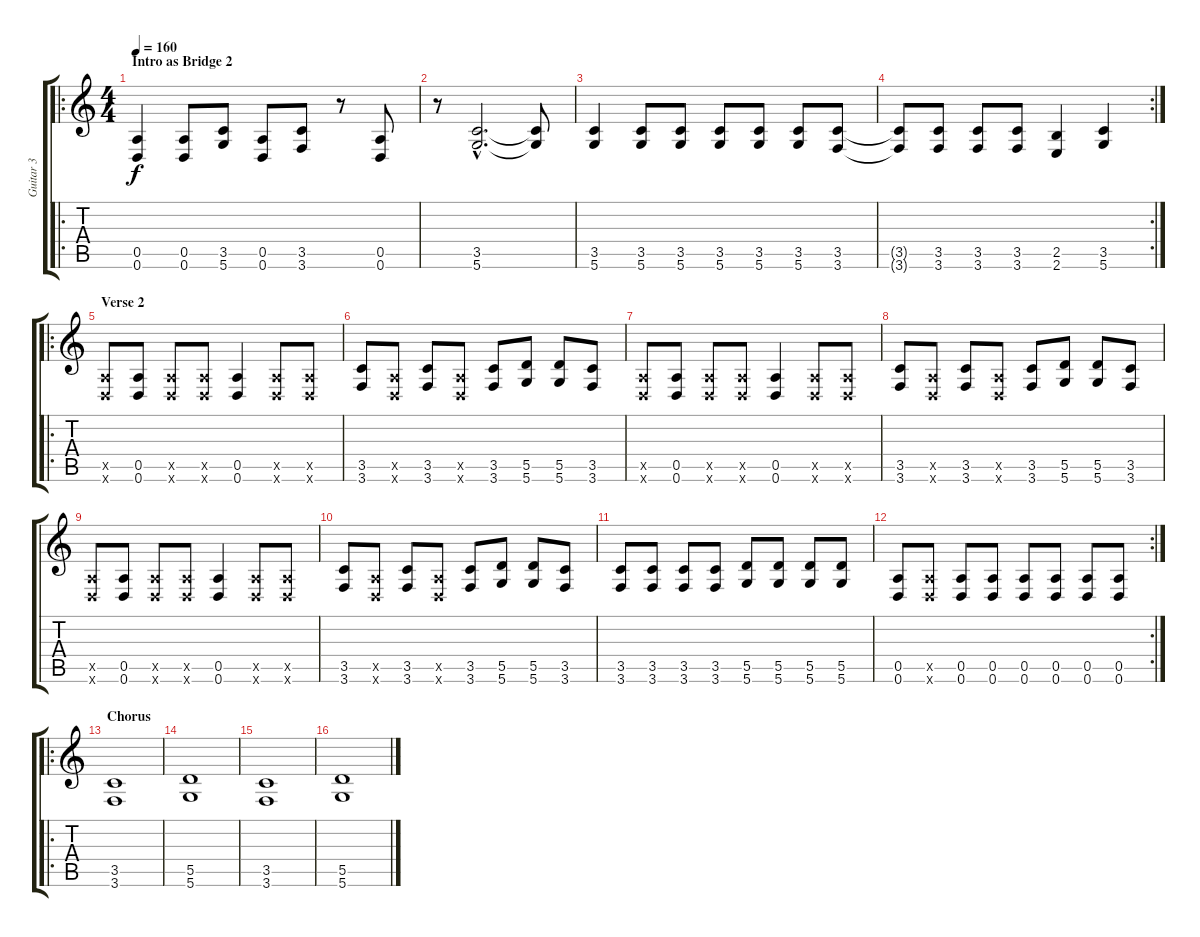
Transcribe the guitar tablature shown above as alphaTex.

\track ("Guitar 3" "Guitar 3") {instrument overdrivenguitar}
\staff {score tabs}
\tuning (E4 B3 G3 D3 A2 D2) {hide}
\ro
\ts (4 4)
\section ("" "Intro as Bridge 2 ")
\tempo 160
\clef g2
\ks c
(0.5 0.6).4{dy f} (0.5 0.6).8 (3.5 5.6).8 (0.5 0.6).8 (3.5 3.6).8 r.8 (0.5 0.6).8 |
r.8 (3.5{hac} 5.6{hac}).2{d} (3.5{t} 5.6{t}).8 |
(3.5 5.6).4 (3.5 5.6).8 (3.5 5.6).8 (3.5 5.6).8 (3.5 5.6).8 (3.5 5.6).8 (3.5 3.6).8 |
\rc 2
(3.5{t} 3.6{t}).8 (3.5 3.6).8 (3.5 3.6).8 (3.5 3.6).8 (2.5 2.6).4 (3.5 5.6).4 |
\ro
\section ("" "Verse 2")
(0.5{x} 0.6{x}).8 (0.5 0.6).8 (0.5{x} 0.6{x}).8 (0.5{x} 0.6{x}).8 (0.5 0.6).4 (0.5{x} 0.6{x}).8 (0.5{x} 0.6{x}).8 |
(3.5 3.6).8 (0.5{x} 0.6{x}).8 (3.5 3.6).8 (0.5{x} 0.6{x}).8 (3.5 3.6).8 (5.5 5.6).8 (5.5 5.6).8 (3.5 3.6).8 |
(0.5{x} 0.6{x}).8 (0.5 0.6).8 (0.5{x} 0.6{x}).8 (0.5{x} 0.6{x}).8 (0.5 0.6).4 (0.5{x} 0.6{x}).8 (0.5{x} 0.6{x}).8 |
(3.5 3.6).8 (0.5{x} 0.6{x}).8 (3.5 3.6).8 (0.5{x} 0.6{x}).8 (3.5 3.6).8 (5.5 5.6).8 (5.5 5.6).8 (3.5 3.6).8 |
(0.5{x} 0.6{x}).8 (0.5 0.6).8 (0.5{x} 0.6{x}).8 (0.5{x} 0.6{x}).8 (0.5 0.6).4 (0.5{x} 0.6{x}).8 (0.5{x} 0.6{x}).8 |
(3.5 3.6).8 (0.5{x} 0.6{x}).8 (3.5 3.6).8 (0.5{x} 0.6{x}).8 (3.5 3.6).8 (5.5 5.6).8 (5.5 5.6).8 (3.5 3.6).8 |
(3.5 3.6).8 (3.5 3.6).8 (3.5 3.6).8 (3.5 3.6).8 (5.5 5.6).8 (5.5 5.6).8 (5.5 5.6).8 (5.5 5.6).8 |
\rc 2
(0.5 0.6).8 (0.5{x} 0.6{x}).8 (0.5 0.6).8 (0.5 0.6).8 (0.5 0.6).8 (0.5 0.6).8 (0.5 0.6).8 (0.5 0.6).8 |
\ro
\section ("" "Chorus")
(3.5 3.6).1 |
(5.5 5.6).1 |
(3.5 3.6).1 |
(5.5 5.6).1
